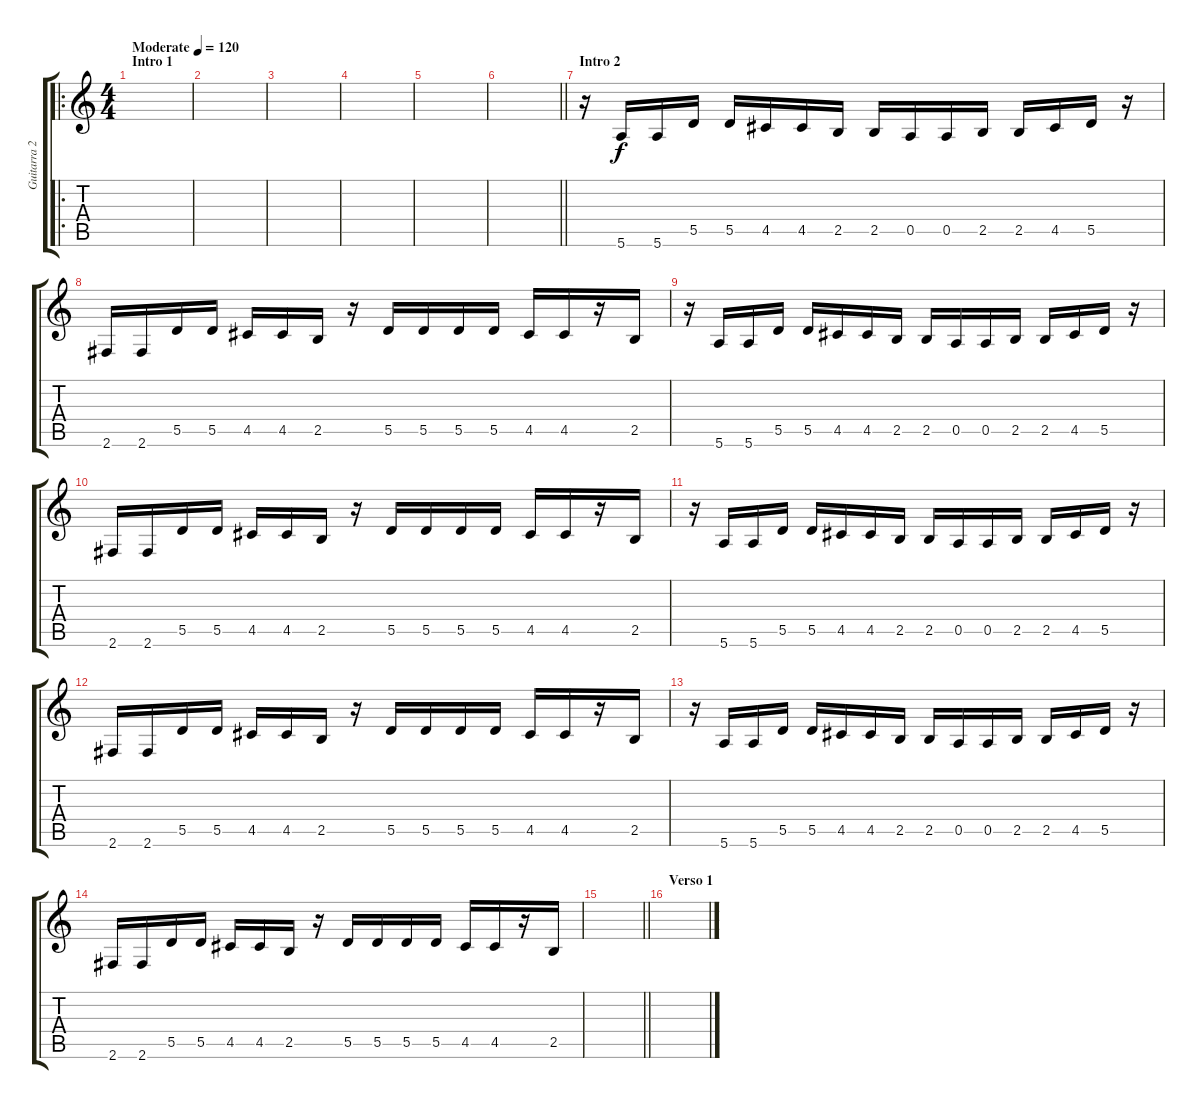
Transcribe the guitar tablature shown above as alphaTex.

\track ("Guitarra 2" "Guitarra 2") {instrument distortionguitar}
\staff {score tabs}
\tuning (E4 B3 G3 D3 A2 E2) {hide}
\ro
\ts (4 4)
\section ("" "Intro 1")
\tempo (120 "Moderate")
\clef g2
\ks c
|
|
|
|
|
\barLineRight lightlight
|
\section ("" "Intro 2")
r.16 5.6.16 5.6.16 5.5.16 5.5.16 4.5.16 4.5.16 2.5.16 2.5.16 0.5.16 0.5.16 2.5.16 2.5.16 4.5.16 5.5.16 r.16 |
2.6.16 2.6.16 5.5.16 5.5.16 4.5.16 4.5.16 2.5.16 r.16 5.5.16 5.5.16 5.5.16 5.5.16 4.5.16 4.5.16 r.16 2.5.16 |
r.16 5.6.16 5.6.16 5.5.16 5.5.16 4.5.16 4.5.16 2.5.16 2.5.16 0.5.16 0.5.16 2.5.16 2.5.16 4.5.16 5.5.16 r.16 |
2.6.16 2.6.16 5.5.16 5.5.16 4.5.16 4.5.16 2.5.16 r.16 5.5.16 5.5.16 5.5.16 5.5.16 4.5.16 4.5.16 r.16 2.5.16 |
r.16 5.6.16 5.6.16 5.5.16 5.5.16 4.5.16 4.5.16 2.5.16 2.5.16 0.5.16 0.5.16 2.5.16 2.5.16 4.5.16 5.5.16 r.16 |
2.6.16 2.6.16 5.5.16 5.5.16 4.5.16 4.5.16 2.5.16 r.16 5.5.16 5.5.16 5.5.16 5.5.16 4.5.16 4.5.16 r.16 2.5.16 |
r.16 5.6.16 5.6.16 5.5.16 5.5.16 4.5.16 4.5.16 2.5.16 2.5.16 0.5.16 0.5.16 2.5.16 2.5.16 4.5.16 5.5.16 r.16 |
2.6.16 2.6.16 5.5.16 5.5.16 4.5.16 4.5.16 2.5.16 r.16 5.5.16 5.5.16 5.5.16 5.5.16 4.5.16 4.5.16 r.16 2.5.16 |
\barLineRight lightlight
|
\section ("" "Verso 1")
